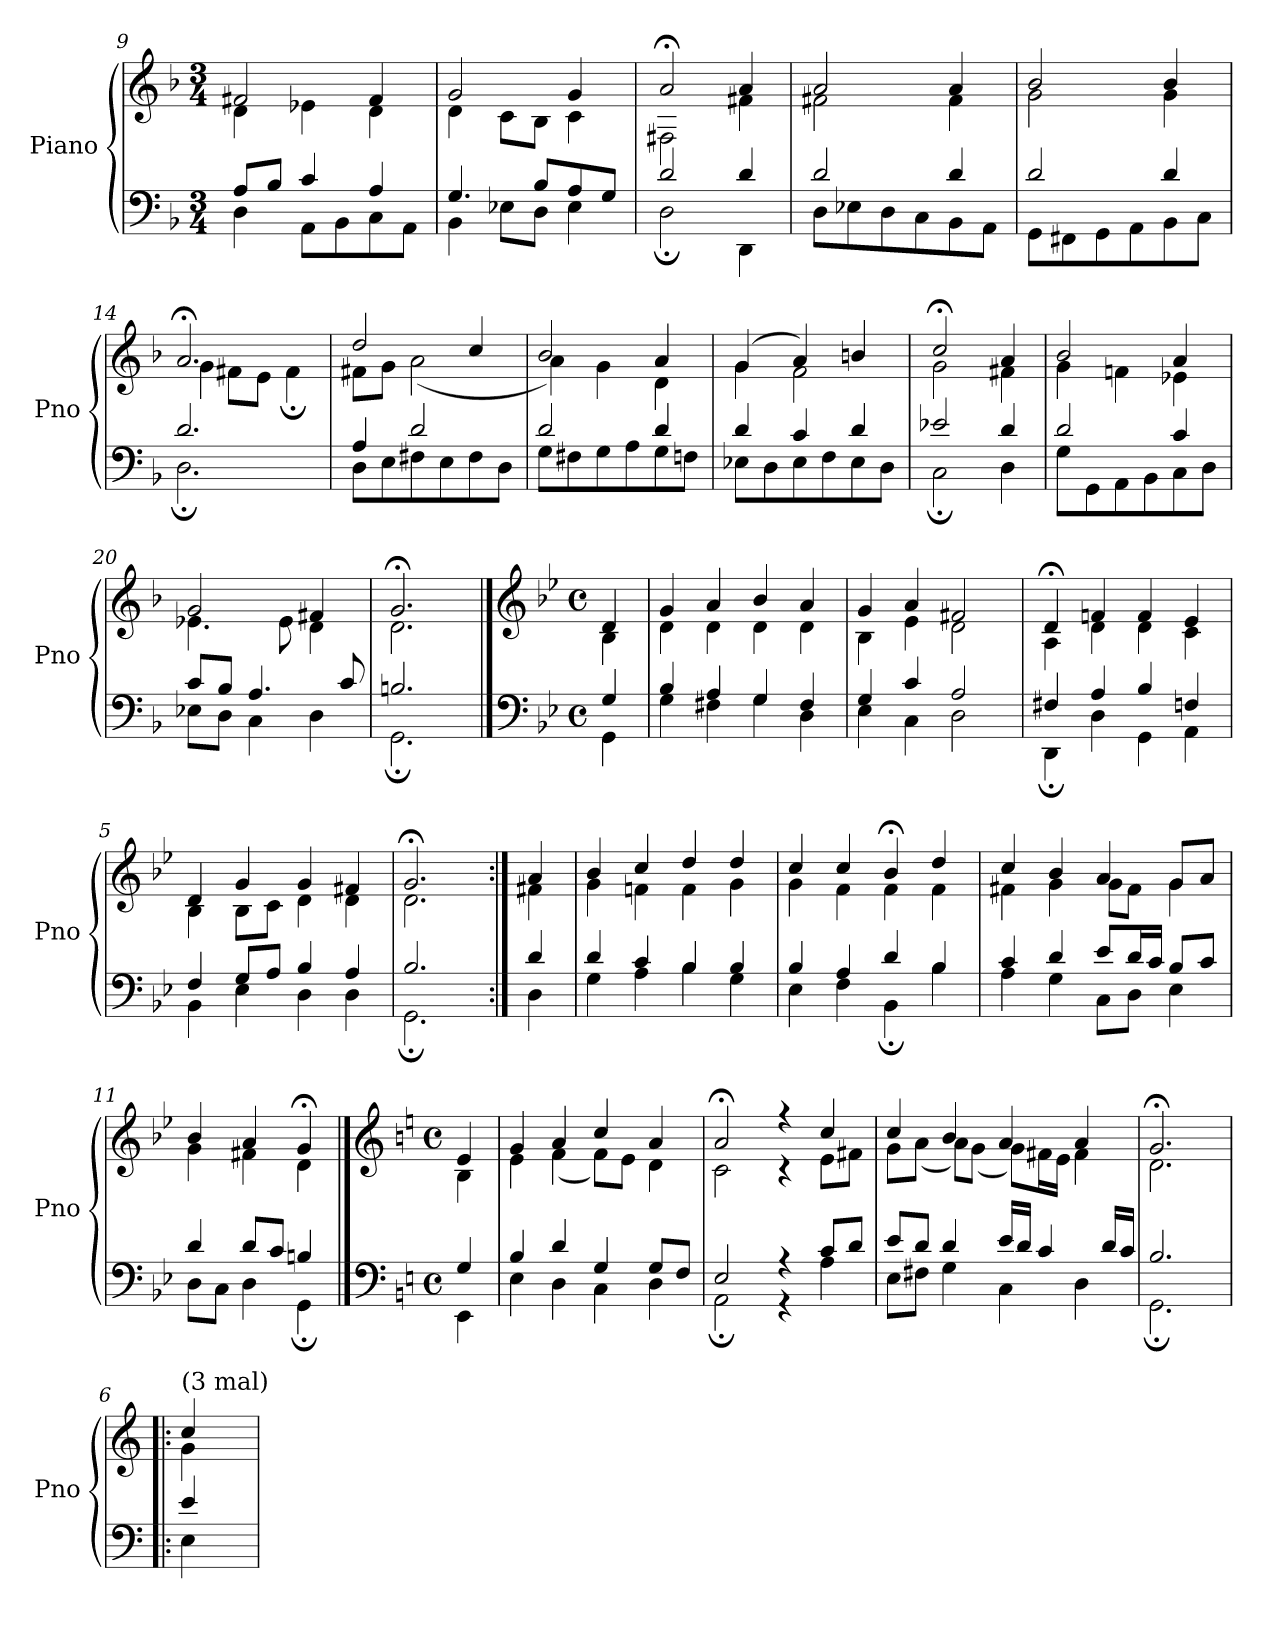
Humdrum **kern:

**kern	**kern
*part1	*part1
*staff2	*staff1
*I"Piano	*
*I'Pno	*
*clefF4	*clefG2
*k[b-]	*k[b-]
*M3/4	*M3/4
=9	=9
*^	*^
8A/L	4D\	2f#X/	4d\
8B-/J	.	.	.
4c/	8AA\L	.	4e-X\
.	8BB-\	.	.
4A/	8C\	4f#/	4d\
.	8AA\J	.	.
=10	=10	=10	=10
4.G/	4BB-\	2g/	4d\
.	8E-X\L	.	8c\L
8B-/L	8D\J	.	8B-\J
8A/	4E-\	4g/	4c\
8G/J	.	.	.
=11	=11	=11	=11
2d/	2D;\	2a;</	2F#X\
4d/	4DD\	4a/	4f#X\
=12	=12	=12	=12
2d/	8D\L	2a/	2f#X\
.	8E-X\	.	.
.	8D\	.	.
.	8C\	.	.
4d/	8BB-\	4a/	4f#\
.	8AA\J	.	.
=13	=13	=13	=13
2d/	8GG\L	2b-/	2g\
.	8FF#X\	.	.
.	8GG\	.	.
.	8AA\	.	.
4d/	8BB-\	4b-/	4g\
.	8C\J	.	.
=14	=14	=14	=14
2.d/	2.D;\	2.a;</	4g\
.	.	.	8f#X\L
.	.	.	8e\J
.	.	.	4f#;\
=15	=15	=15	=15
4A/	8D\L	2dd/	8f#X\L
.	8E\	.	8g\J
2d/	8F#X\	.	(<2a\
.	8E\	.	.
.	8F#\	4cc/	.
.	8D\J	.	.
=16	=16	=16	=16
2d/	8G\L	2b-/	4a\)
.	8F#X\	.	.
.	8G\	.	4g\
.	8A\	.	.
4d/	8G\	4a/	4d\
.	8Fn\J	.	.
=17	=17	=17	=17
4d/	8E-X\L	(>4g/	4g\
.	8D\	.	.
4c/	8E-\	4a/)	2f\
.	8F\	.	.
4d/	8E-\	4bn/	.
.	8D\J	.	.
=18	=18	=18	=18
2e-X/	2C;\	2cc;</	2g\
4d/	4D\	4a/	4f#X\
=19	=19	=19	=19
2d/	8G\L	2b-/	4g\
.	8GG\	.	.
.	8AA\	.	4fn\
.	8BB-\	.	.
4c/	8C\	4a/	4e-X\
.	8D\J	.	.
=20	=20	=20	=20
8c/L	8E-X\L	2g/	4.e-X\
8B-/J	8D\J	.	.
4.A/	4C\	.	.
.	.	.	8e-\
.	4D\	4f#X/	4d\
8c/	.	.	.
=21	=21	=21	=21
2.Bn/	2.GG;\	2.g;</	2.d\
==1	==1	==1	==1
*clefF4	*	*clefG2	*
*k[b-e-]	*	*k[b-e-]	*
*M4/4	*	*M4/4	*
*met(c)	*	*met(c)	*
4G/	4GG\	4d/	4B-\
=2	=2	=2	=2
4B-/	4G\	4g/	4d\
4A/	4F#X\	4a/	4d\
4G/	4G\	4b-/	4d\
4F#/	4D\	4a/	4d\
=3	=3	=3	=3
4G/	4E-\	4g/	4B-\
4c/	4C\	4a/	4e-\
2A/	2D\	2f#X/	2d\
=4	=4	=4	=4
4F#X/	4DD;\	4d;</	4A\
4A/	4D\	4fn/	4d\
4B-/	4GG\	4f/	4d\
4Fn/	4AA\	4e-/	4c\
=5	=5	=5	=5
4F/	4BB-\	4d/	4B-\
8G/L	4E-\	4g/	8B-\L
8A/J	.	.	8c\J
4B-/	4D\	4g/	4d\
4A/	4D\	4f#X/	4d\
=6	=6	=6	=6
2.B-/	2.GG;\	2.g;</	2.d\
=7:|!	=7:|!	=7:|!	=7:|!
4d/	4D\	4a/	4f#X\
=8	=8	=8	=8
4d/	4G\	4b-/	4g\
4c/	4A\	4cc/	4fn\
4B-/	4B-\	4dd/	4f\
4B-/	4G\	4dd/	4g\
=9	=9	=9	=9
4B-/	4E-\	4cc/	4g\
4A/	4F\	4cc/	4f\
4d/	4BB-;\	4b-;</	4f\
4B-/	4B-\	4dd/	4f\
=10	=10	=10	=10
4c/	4A\	4cc/	4f#X\
4d/	4G\	4b-/	4g\
8e-/L	8C\L	4a/	8g\L
16d/L	8D\J	.	8f#\J
16c/JJ	.	.	.
8B-/L	4E-\	8g/L	4g\
8c/J	.	8a/J	.
=11	=11	=11	=11
4d/	8D\L	4b-/	4g\
.	8C\J	.	.
8d/L	4D\	4a/	4f#X\
8c/J	.	.	.
4Bn/	4GG;\	4g;</	4d\
==1	==1	==1	==1
*clefF4	*	*clefG2	*
*k[]	*	*k[]	*
*M4/4	*	*M4/4	*
*met(c)	*	*met(c)	*
4G/	4EE\	4e/	4B\
=2	=2	=2	=2
4B/	4E\	4g/	4e\
4d/	4D\	4a/	(<4f\
4G/	4C\	4cc/	8f\L)
.	.	.	8e\J
8G/L	4D\	4a/	4d\
8F/J	.	.	.
=3	=3	=3	=3
2E/	2AA;\	2a;</	2c\
4r	4r	4r	4r
8c/L	4A\	4cc/	8e\L
8d/J	.	.	8f#X\J
=4	=4	=4	=4
8e/L	8E\L	4cc/	8g\L
8d/J	8F#X\J	.	(<8a\J
4d/	4G\	4b/	8a\L)
.	.	.	(<8g\J
16e/LL	4C\	4a/	8g\L)
16d/JJ	.	.	.
4c/	.	.	16f#X\L
.	.	.	16e\JJ
.	4D\	4a/	4f#\
16d/LL	.	.	.
16c/JJ	.	.	.
=5	=5	=5	=5
2.B/	2.GG;\	2.g;</	2.d\
=6!|:	=6!|:	=6!|:	=6!|:
!	!	!LO:TX:a:t=(3 mal)	!
4e/	4E\	4cc/	4g\
*v	*v	*	*
*	*v	*v
=	=
*-	*-
